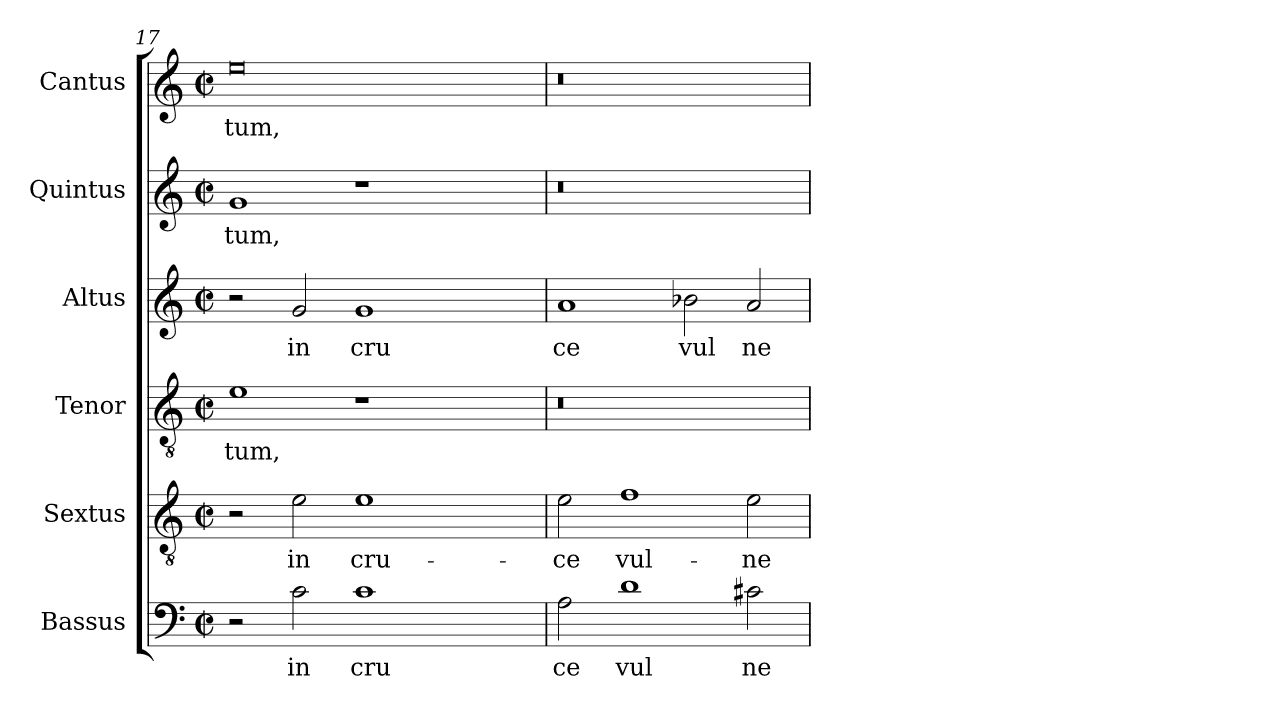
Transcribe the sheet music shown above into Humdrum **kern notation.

**kern	**text	**kern	**text	**kern	**text	**kern	**text	**kern	**text	**kern	**text
*part6	*part6	*part5	*part5	*part4	*part4	*part3	*part3	*part2	*part2	*part1	*part1
*staff6	*staff6	*staff5	*staff5	*staff4	*staff4	*staff3	*staff3	*staff2	*staff2	*staff1	*staff1
*I"Bassus	*	*I"Sextus	*	*I"Tenor	*	*I"Altus	*	*I"Quintus	*	*I"Cantus	*
*clefF4	*	*clefGv2	*	*clefGv2	*	*clefG2	*	*clefG2	*	*clefG2	*
*M2/2	*	*M2/2	*	*M2/2	*	*M2/2	*	*M2/2	*	*M2/2	*
*met(c|)	*	*met(c|)	*	*met(c|)	*	*met(c|)	*	*met(c|)	*	*met(c|)	*
=17	=17	=17	=17	=17	=17	=17	=17	=17	=17	=17	=17
!	!	!	!	!	!LO:LY:b:cj	!	!	!	!LO:LY:b:cj	!	!LO:LY:b:cj
2r	.	2r	.	1e	-tum,	2r	.	1g	tum,	0ee	-tum,
!	!LO:LY:b:cj	!	!LO:LY:b:cj	!	!	!	!LO:LY:b:cj	!	!	!	!
2c\	in	2e\	in	.	.	2g/	in	.	.	.	.
!	!LO:LY:b:cj	!	!LO:LY:b:cj	!LO:N:vis=1	!	!	!LO:LY:b:cj	!LO:N:vis=1	!	!	!
1c	cru	1e	cru-	0r	.	1g	cru	0r	.	.	.
1ryy	.	1ryy	.	.	.	1ryy	.	.	.	1ryy	.
=18	=18	=18	=18	=18	=18	=18	=18	=18	=18	=18	=18
!	!LO:LY:b:cj	!	!LO:LY:b:cj	!	!	!	!LO:LY:b:cj	!	!	!	!
2A\	ce	2e\	-ce	0r	.	1a	ce	0r	.	0r	.
!	!LO:LY:b:cj	!	!LO:LY:b:cj	!	!	!	!	!	!	!	!
1d	vul	1f	vul-	.	.	.	.	.	.	.	.
!	!	!	!	!	!	!	!LO:LY:b:cj	!	!	!	!
.	.	.	.	.	.	2b-X\	vul	.	.	.	.
!	!LO:LY:b:cj	!	!LO:LY:b:cj	!	!	!	!LO:LY:b:cj	!	!	!	!
2c#X\	ne	2e\	-ne-	.	.	2a/	ne	.	.	.	.
=	=	=	=	=	=	=	=	=	=	=	=
*-	*-	*-	*-	*-	*-	*-	*-	*-	*-	*-	*-
